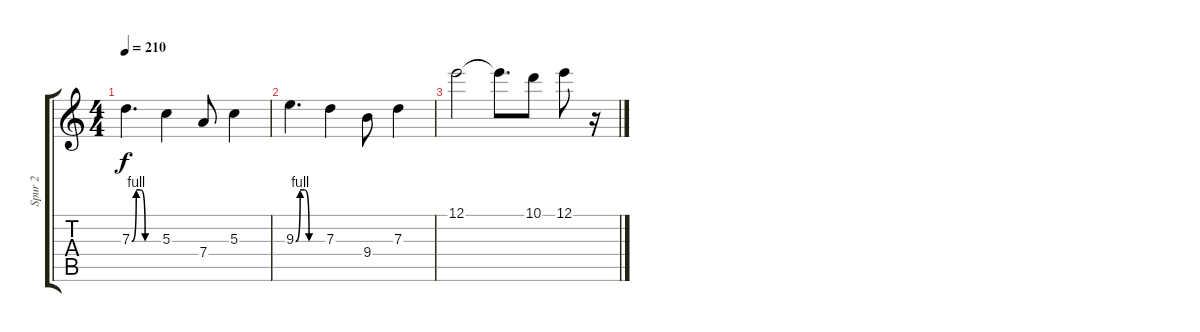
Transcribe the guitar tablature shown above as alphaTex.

\track ("Spur 2" "Spur 2") {instrument distortionguitar}
\staff {score tabs}
\tuning (E4 B3 G3 D3 A2 E2) {hide}
\ts (4 4)
\tempo 210
\clef g2
\ks c
7.3{be (custom 0 0 10 4 20 4 30 0 60 0)}.4{d dy f} 5.3.4 7.4.8 5.3.4 |
9.3{be (custom 0 0 10 4 20 4 30 0 60 0)}.4{d} 7.3.4 9.4.8 7.3.4 |
12.1.2 12.1{t}.8{d} 10.1.8 12.1.8 r.16
